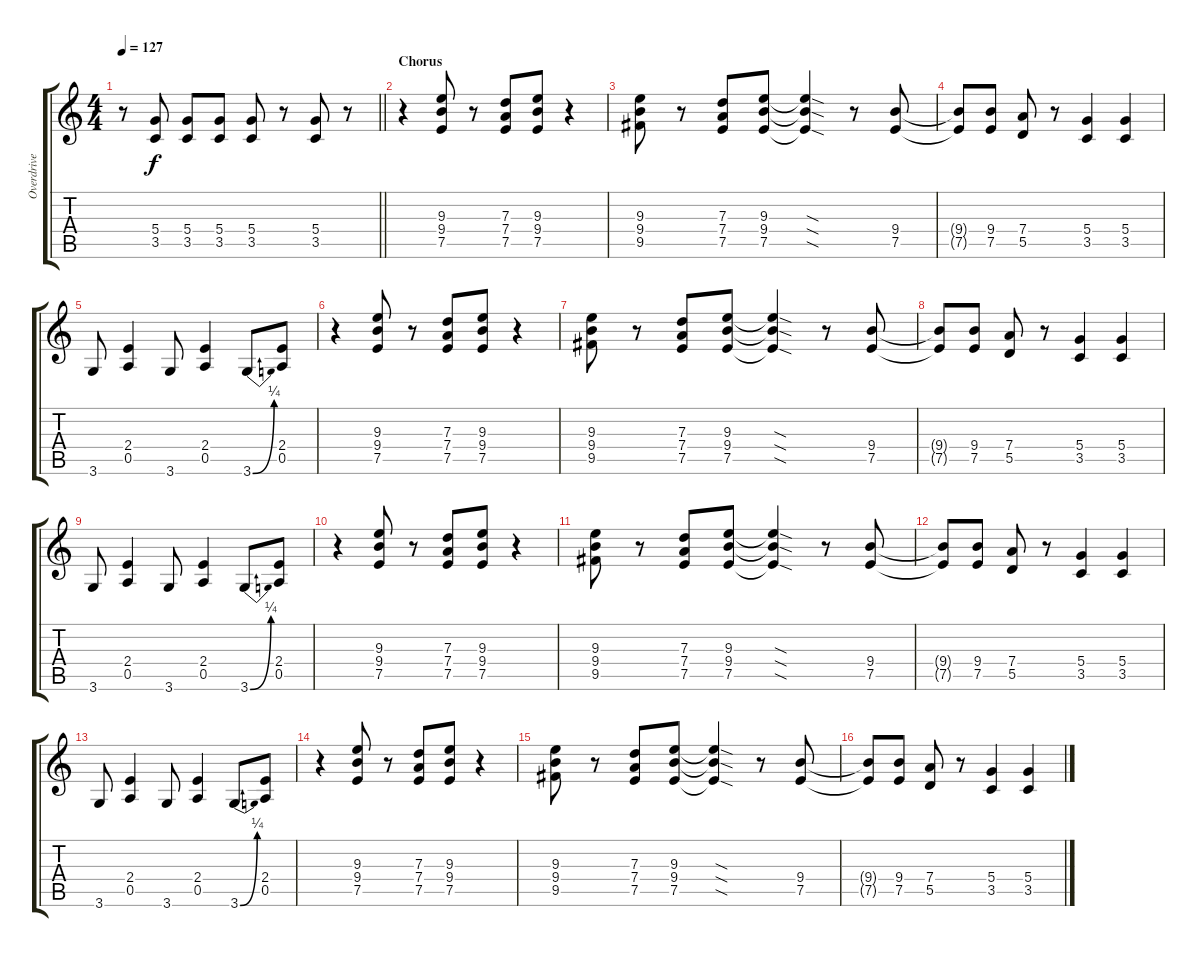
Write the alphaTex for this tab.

\track ("Overdrive Guitar" "Overdrive ") {instrument overdrivenguitar}
\staff {score tabs}
\tuning (E4 B3 G3 D3 A2 E2) {hide}
\ts (4 4)
\tempo 127
\clef g2
\barLineRight lightlight
\ks c
r.8{dy f} (5.4 3.5).8 (5.4 3.5).8 (5.4 3.5).8 (5.4 3.5).8 r.8 (5.4 3.5).8 r.8 |
\section ("" "Chorus")
r.4 (9.3 9.4 7.5).8 r.8 (7.3 7.4 7.5).8 (9.3 9.4 7.5).8 r.4 |
(9.3 9.4 9.5).8 r.8 (7.3 7.4 7.5).8 (9.3 9.4 7.5).8 (9.3{sod t} 9.4{sod t} 7.5{sod t}).4 r.8 (9.4 7.5).8 |
(9.4{t} 7.5{t}).8 (9.4 7.5).8 (7.4 5.5).8 r.8 (5.4 3.5).4 (5.4 3.5).4 |
3.6.8 (2.4 0.5).4 3.6.8 (2.4 0.5).4 3.6{be (bend 0 0 60 1)}.8 (2.4 0.5).8 |
r.4 (9.3 9.4 7.5).8 r.8 (7.3 7.4 7.5).8 (9.3 9.4 7.5).8 r.4 |
(9.3 9.4 9.5).8 r.8 (7.3 7.4 7.5).8 (9.3 9.4 7.5).8 (9.3{sod t} 9.4{sod t} 7.5{sod t}).4 r.8 (9.4 7.5).8 |
(9.4{t} 7.5{t}).8 (9.4 7.5).8 (7.4 5.5).8 r.8 (5.4 3.5).4 (5.4 3.5).4 |
3.6.8 (2.4 0.5).4 3.6.8 (2.4 0.5).4 3.6{be (bend 0 0 60 1)}.8 (2.4 0.5).8 |
r.4 (9.3 9.4 7.5).8 r.8 (7.3 7.4 7.5).8 (9.3 9.4 7.5).8 r.4 |
(9.3 9.4 9.5).8 r.8 (7.3 7.4 7.5).8 (9.3 9.4 7.5).8 (9.3{sod t} 9.4{sod t} 7.5{sod t}).4 r.8 (9.4 7.5).8 |
(9.4{t} 7.5{t}).8 (9.4 7.5).8 (7.4 5.5).8 r.8 (5.4 3.5).4 (5.4 3.5).4 |
3.6.8 (2.4 0.5).4 3.6.8 (2.4 0.5).4 3.6{be (bend 0 0 60 1)}.8 (2.4 0.5).8 |
r.4 (9.3 9.4 7.5).8 r.8 (7.3 7.4 7.5).8 (9.3 9.4 7.5).8 r.4 |
(9.3 9.4 9.5).8 r.8 (7.3 7.4 7.5).8 (9.3 9.4 7.5).8 (9.3{sod t} 9.4{sod t} 7.5{sod t}).4 r.8 (9.4 7.5).8 |
(9.4{t} 7.5{t}).8 (9.4 7.5).8 (7.4 5.5).8 r.8 (5.4 3.5).4 (5.4 3.5).4
